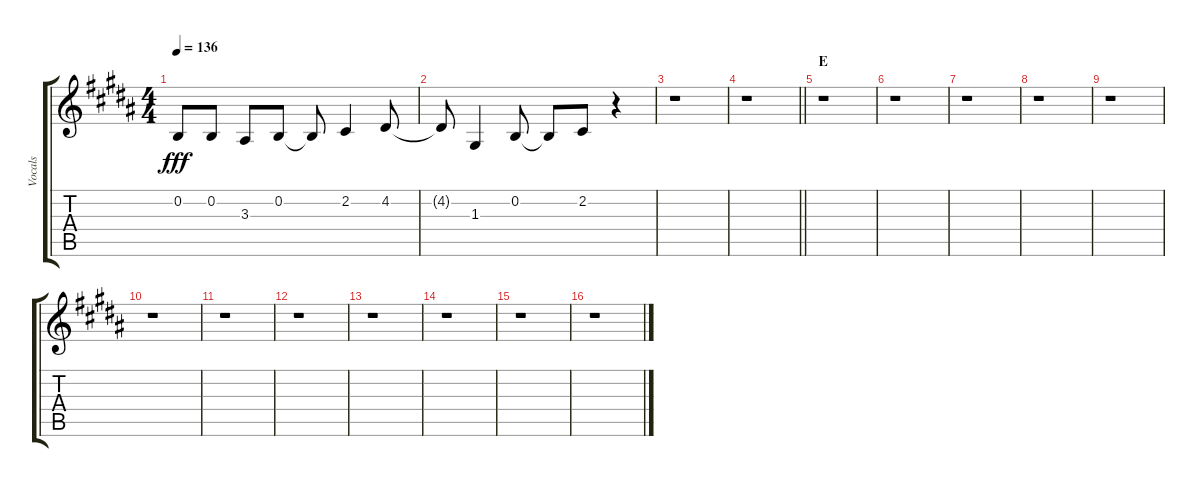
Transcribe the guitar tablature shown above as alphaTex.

\track ("Vocals" "Vocals") {instrument voiceoohs}
\staff {score tabs}
\tuning (E4 B3 G3 D3 A2 E2) {hide}
\ts (4 4)
\tempo 136
\clef g2
\ks b
0.2.8{dy fff} 0.2.8 3.3.8 0.2.8 0.2{t}.8 2.2.4 4.2.8 |
4.2{t}.8 1.3.4 0.2.8 0.2{t}.8 2.2.8 r.4 |
r.1 |
\barLineRight lightlight
r.1 |
\section ("" "E")
r.1 |
r.1 |
r.1 |
r.1 |
r.1 |
r.1 |
r.1 |
r.1 |
r.1 |
r.1 |
r.1 |
r.1
